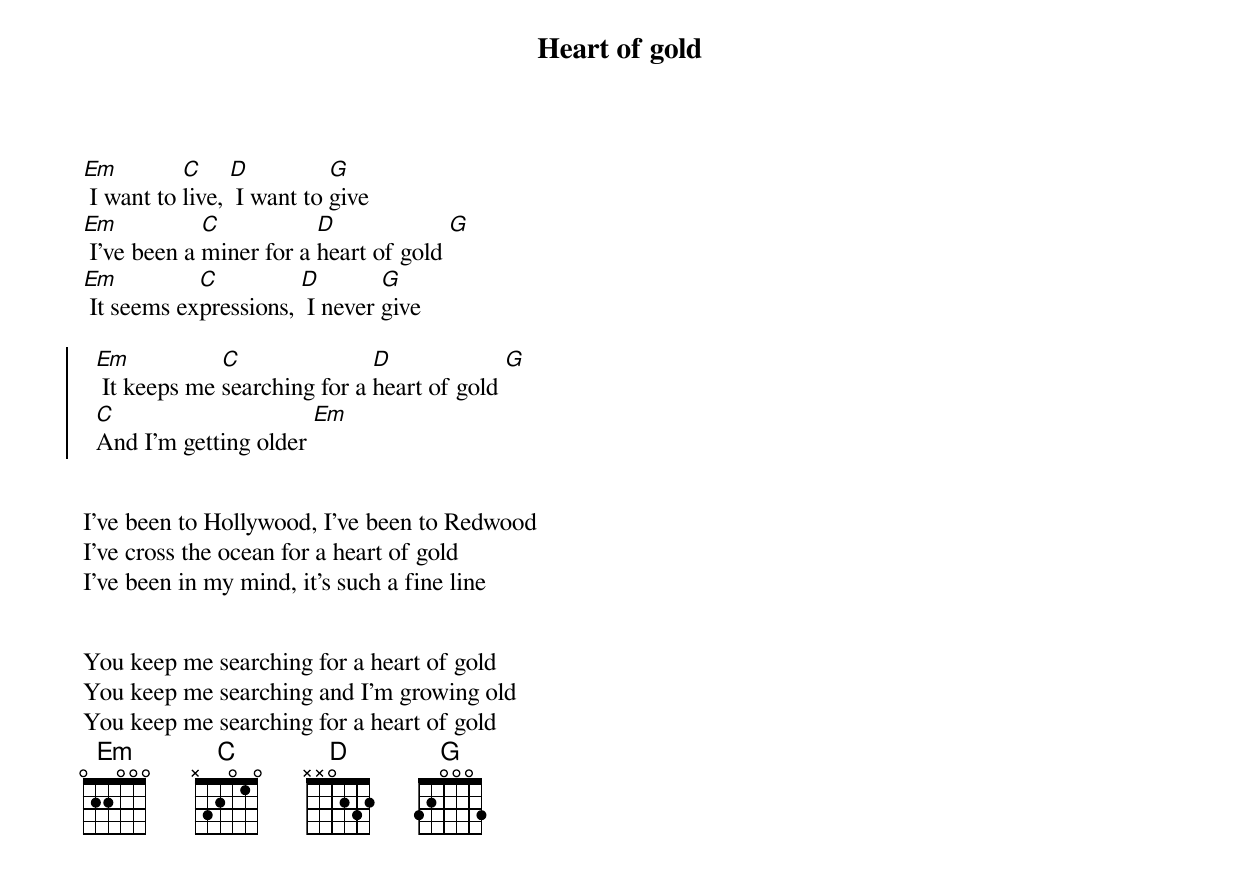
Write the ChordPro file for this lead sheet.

{title: Heart of gold}
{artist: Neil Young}
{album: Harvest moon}
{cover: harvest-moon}
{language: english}
{columns: 2}
{define: Em frets 0 2 2 0 0 0}
{define: C frets X 3 2 0 1 0}
{define: D frets X X 0 2 3 2}
{define: G frets 3 2 0 0 0 3}

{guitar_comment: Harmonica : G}

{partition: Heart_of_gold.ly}


[Em] I want to [C]live, [D] I want to [G]give
[Em] I've been a [C]miner for a [D]heart of gold [G]
[Em] It seems ex[C]pressions, [D] I never [G]give

{start_of_chorus}
  [Em] It keeps me [C]searching for a [D]heart of gold [G]
  [C]And I'm getting older [Em]
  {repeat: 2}
{end_of_chorus}


I've been to Hollywood, I've been to Redwood
I've cross the ocean for a heart of gold
I've been in my mind, it's such a fine line


You keep me searching for a heart of gold
You keep me searching and I'm growing old
You keep me searching for a heart of gold
